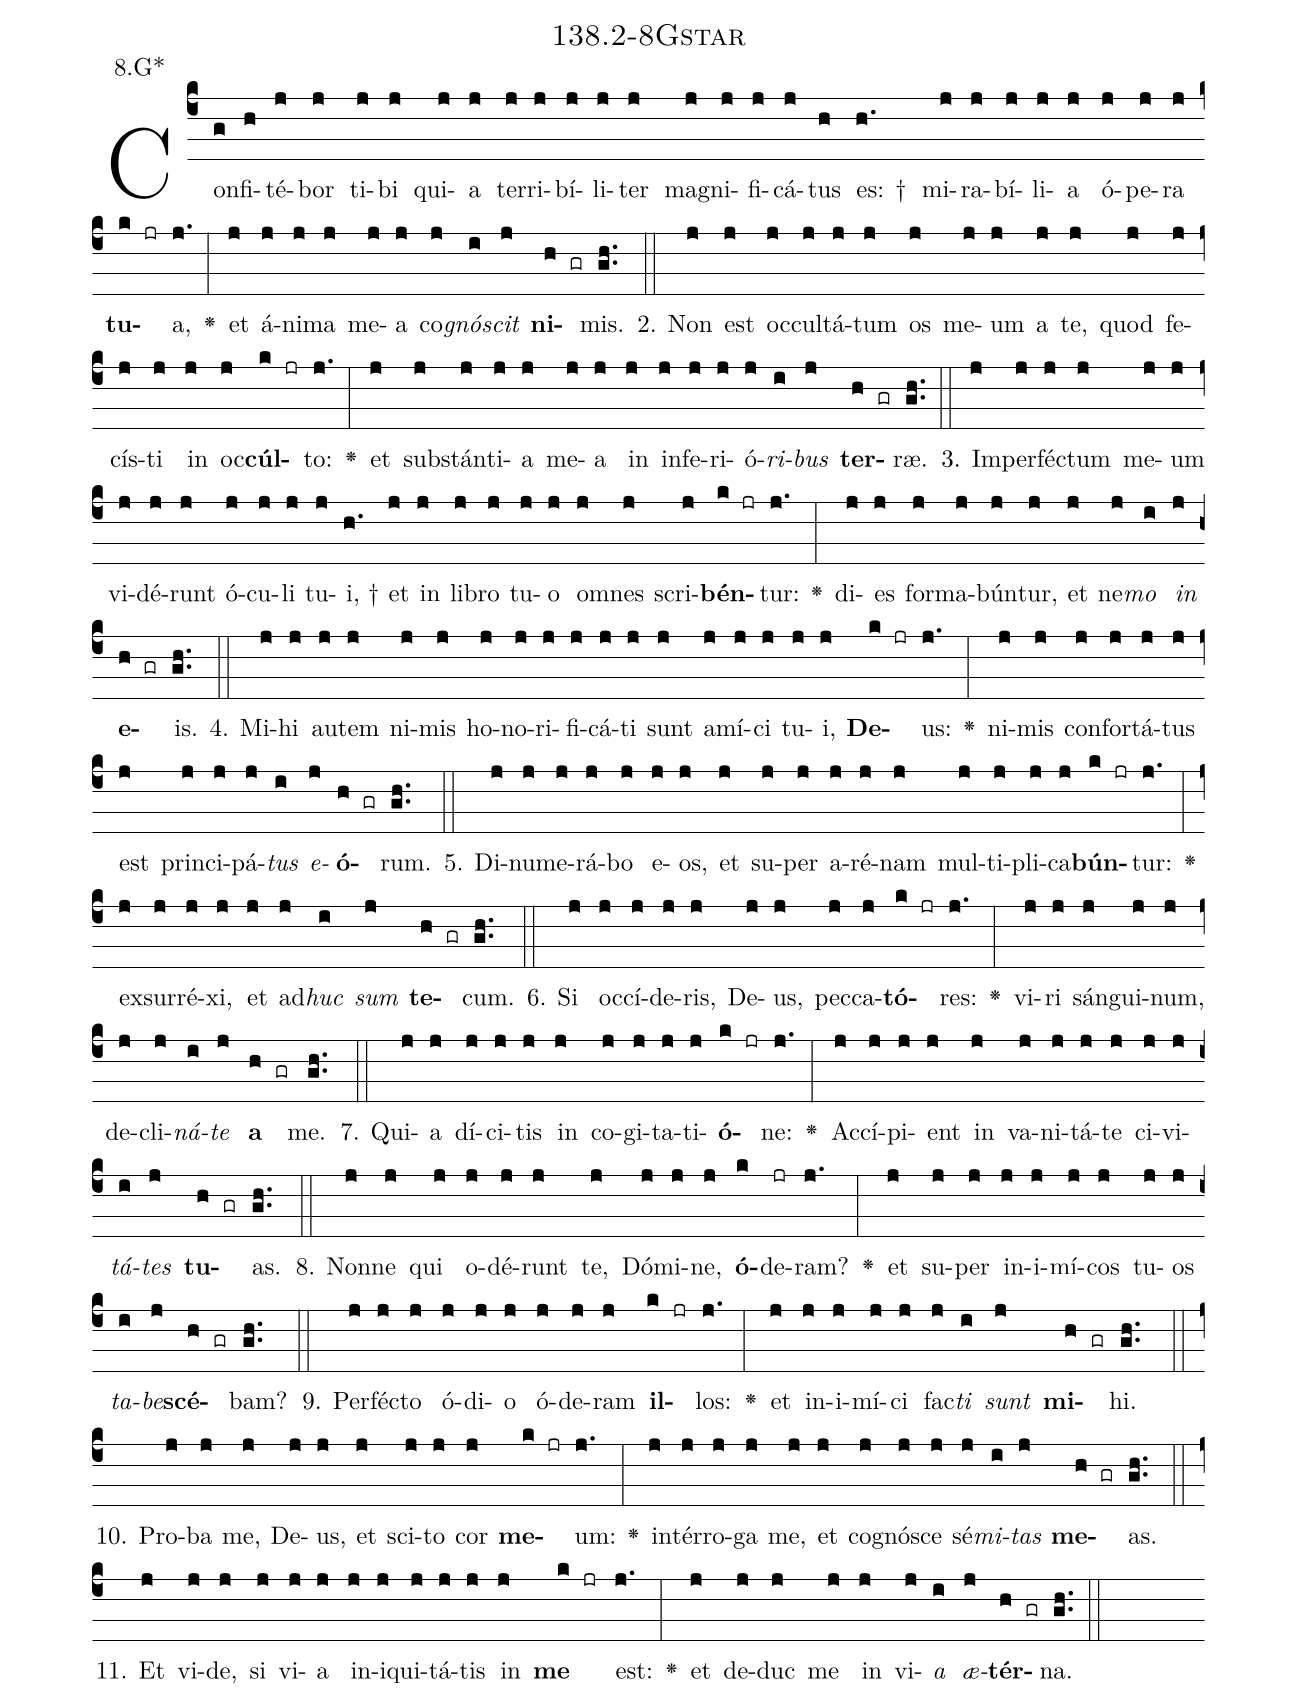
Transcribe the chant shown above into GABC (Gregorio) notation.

name: 138.2-8Gstar;
annotation: 8.G*;
%%
(c4)Con(g)fi(h)té(j)bor(j) ti(j)bi(j) qui(j)a(j) ter(j)ri(j)bí(j)li(j)ter(j) ma(j)gni(j)fi(j)cá(j)tus(h) es: †(h.) mi(j)ra(j)bí(j)li(j)a(j) ó(j)pe(j)ra(j) <b>tu</b>(k jr)a,(j.) <v>\greheightstar</v>(:) et(j) á(j)ni(j)ma(j) me(j)a(j) co(j)<i>gnó</i>(i)<i>scit</i>(j) <b>ni</b>(h gr)mis.(gh..) (::)
2. Non(j) est(j) oc(j)cul(j)tá(j)tum(j) os(j) me(j)um(j) a(j) te,(j) quod(j) fe(j)cís(j)ti(j) in(j) oc(j)<b>cúl</b>(k jr)to:(j.) <v>\greheightstar</v>(:) et(j) sub(j)stán(j)ti(j)a(j) me(j)a(j) in(j) in(j)fe(j)ri(j)ó(j)<i>ri</i>(i)<i>bus</i>(j) <b>ter</b>(h gr)ræ.(gh..) (::)
3. Im(j)per(j)féc(j)tum(j) me(j)um(j) vi(j)dé(j)runt(j) ó(j)cu(j)li(j) tu(j)i, †(h.) et(j) in(j) li(j)bro(j) tu(j)o(j) om(j)nes(j) scri(j)<b>bén</b>(k jr)tur:(j.) <v>\greheightstar</v>(:) di(j)es(j) for(j)ma(j)bún(j)tur,(j) et(j) ne(j)<i>mo</i>(i) <i>in</i>(j) <b>e</b>(h gr)is.(gh..) (::)
4. Mi(j)hi(j) au(j)tem(j) ni(j)mis(j) ho(j)no(j)ri(j)fi(j)cá(j)ti(j) sunt(j) a(j)mí(j)ci(j) tu(j)i,(j) <b>De</b>(k jr)us:(j.) <v>\greheightstar</v>(:) ni(j)mis(j) con(j)for(j)tá(j)tus(j) est(j) prin(j)ci(j)pá(j)<i>tus</i>(i) <i>e</i>(j)<b>ó</b>(h gr)rum.(gh..) (::)
5. Di(j)nu(j)me(j)rá(j)bo(j) e(j)os,(j) et(j) su(j)per(j) a(j)ré(j)nam(j) mul(j)ti(j)pli(j)ca(j)<b>bún</b>(k jr)tur:(j.) <v>\greheightstar</v>(:) ex(j)sur(j)ré(j)xi,(j) et(j) ad(j)<i>huc</i>(i) <i>sum</i>(j) <b>te</b>(h gr)cum.(gh..) (::)
6. Si(j) oc(j)cí(j)de(j)ris,(j) De(j)us,(j) pec(j)ca(j)<b>tó</b>(k jr)res:(j.) <v>\greheightstar</v>(:) vi(j)ri(j) sán(j)gui(j)num,(j) de(j)cli(j)<i>ná</i>(i)<i>te</i>(j) <b>a</b>(h gr) me.(gh..) (::)
7. Qui(j)a(j) dí(j)ci(j)tis(j) in(j) co(j)gi(j)ta(j)ti(j)<b>ó</b>(k jr)ne:(j.) <v>\greheightstar</v>(:) Ac(j)cí(j)pi(j)ent(j) in(j) va(j)ni(j)tá(j)te(j) ci(j)vi(j)<i>tá</i>(i)<i>tes</i>(j) <b>tu</b>(h gr)as.(gh..) (::)
8. Non(j)ne(j) qui(j) o(j)dé(j)runt(j) te,(j) Dó(j)mi(j)ne,(j) <b>ó</b>(k)de(jr)ram?(j.) <v>\greheightstar</v>(:) et(j) su(j)per(j) in(j)i(j)mí(j)cos(j) tu(j)os(j) <i>ta</i>(i)<i>be</i>(j)<b>scé</b>(h gr)bam?(gh..) (::)
9. Per(j)féc(j)to(j) ó(j)di(j)o(j) ó(j)de(j)ram(j) <b>il</b>(k jr)los:(j.) <v>\greheightstar</v>(:) et(j) in(j)i(j)mí(j)ci(j) fac(j)<i>ti</i>(i) <i>sunt</i>(j) <b>mi</b>(h gr)hi.(gh..) (::)
10. Pro(j)ba(j) me,(j) De(j)us,(j) et(j) sci(j)to(j) cor(j) <b>me</b>(k jr)um:(j.) <v>\greheightstar</v>(:) in(j)tér(j)ro(j)ga(j) me,(j) et(j) co(j)gnó(j)sce(j) sé(j)<i>mi</i>(i)<i>tas</i>(j) <b>me</b>(h gr)as.(gh..) (::)
11. Et(j) vi(j)de,(j) si(j) vi(j)a(j) in(j)i(j)qui(j)tá(j)tis(j) in(j) <b>me</b>(k jr) est:(j.) <v>\greheightstar</v>(:) et(j) de(j)duc(j) me(j) in(j) vi(j)<i>a</i>(i) <i>æ</i>(j)<b>tér</b>(h gr)na.(gh..) (::)
